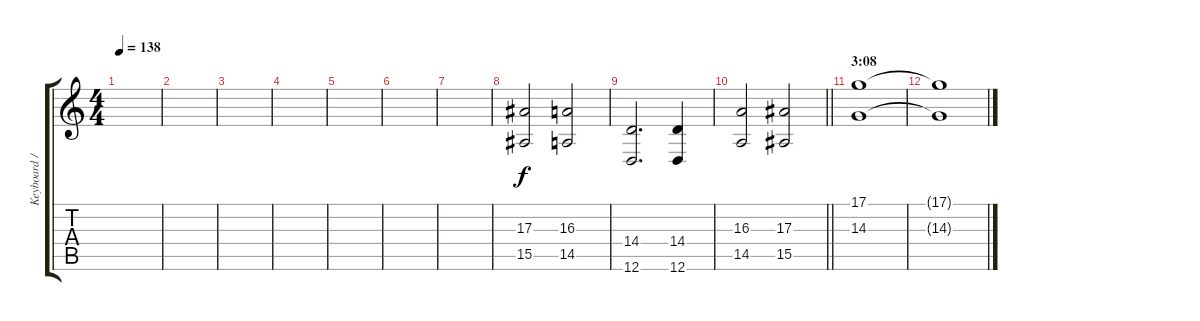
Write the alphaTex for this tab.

\track ("Keyboard / Piano" "Keyboard /") {instrument stringensemble1}
\staff {score tabs}
\tuning (D4 A3 F3 C3 G2 D2) {hide}
\ts (4 4)
\tempo 138
\clef g2
\ks c
|
|
|
|
|
|
|
(17.3 15.5).2{volume 16} (16.3 14.5).2 |
(14.4 12.6).2{d} (14.4 12.6).4 |
\barLineRight lightlight
(16.3 14.5).2 (17.3 15.5).2 |
\section ("" "3:08")
(17.1 14.3).1{volume 8} |
(17.1{t} 14.3{t}).1
